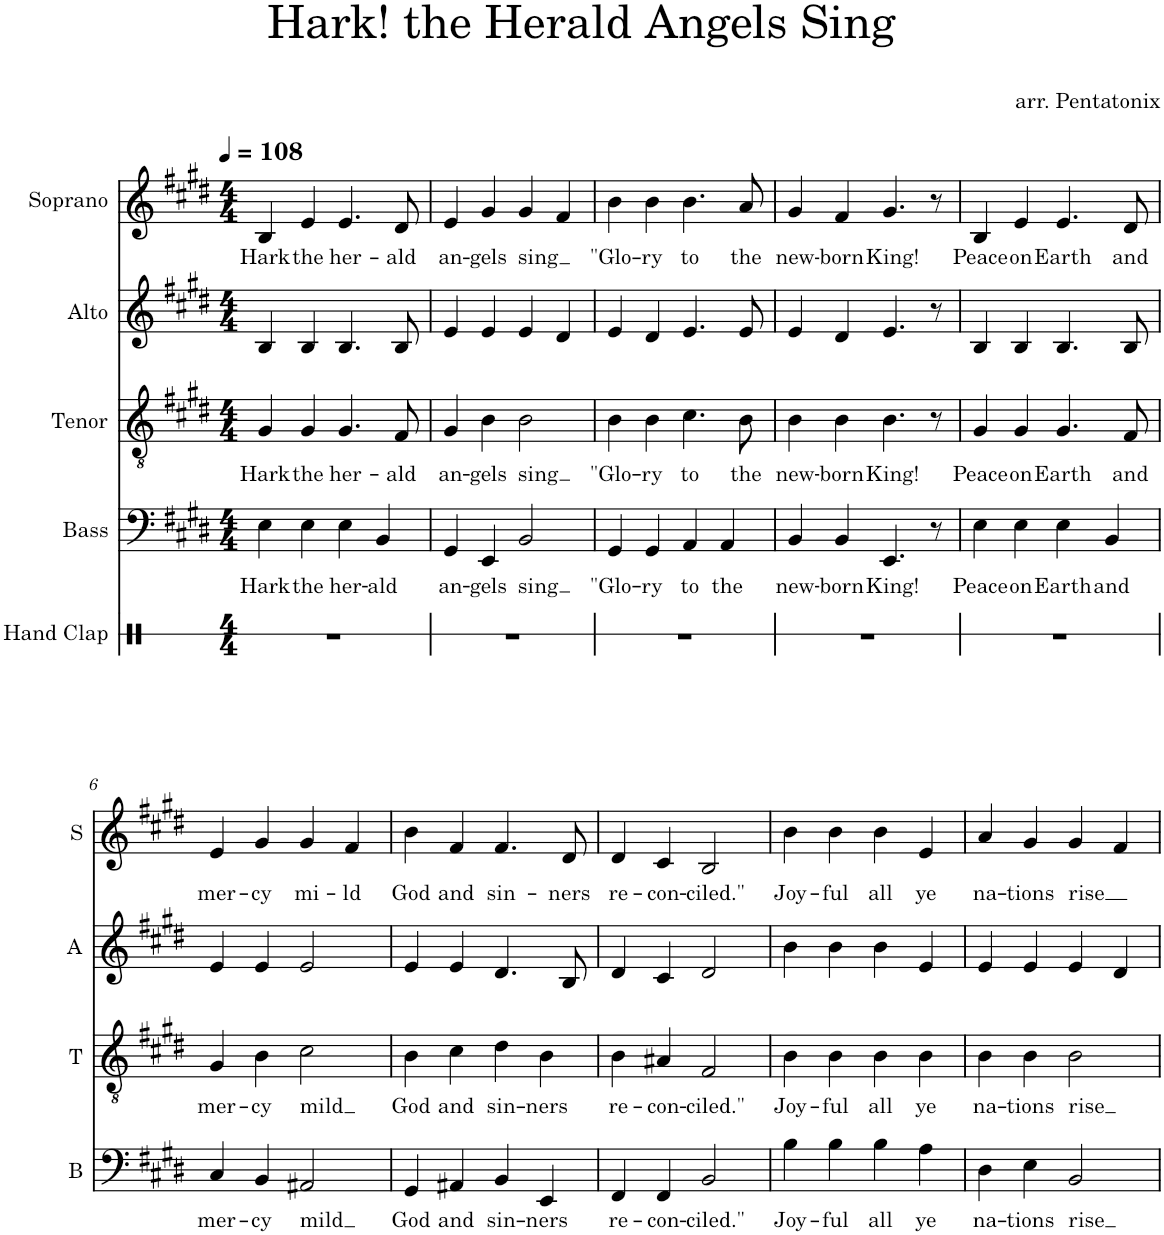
**kern	**kern	**text	**kern	**text	**kern	**kern	**text
*part5	*part4	*part4	*part3	*part3	*part2	*part1	*part1
*staff5	*staff4	*staff4	*staff3	*staff3	*staff2	*staff1	*staff1
*I"Hand Clap	*I"Bass	*	*I"Tenor	*	*I"Alto	*I"Soprano	*
*I'Hd. Clp.	*I'B	*	*I'T	*	*I'A	*I'S	*
*stria1	*	*	*	*	*	*	*
*clefX	*clefF4	*	*clefGv2	*	*clefG2	*clefG2	*
*k[]	*k[f#c#g#d#]	*	*k[f#c#g#d#]	*	*k[f#c#g#d#]	*k[f#c#g#d#]	*
*M4/4	*M4/4	*	*M4/4	*	*M4/4	*M4/4	*
*MM108	*MM108	*	*MM108	*	*MM108	*MM108	*
=1	=1	=1	=1	=1	=1	=1	=1
!	!	!LO:LY:b	!	!LO:LY:b	!	!	!LO:LY:b
1r	4E\	Hark	4G#/	Hark	4B/	4B/	Hark
!	!	!LO:LY:b	!	!LO:LY:b	!	!	!LO:LY:b
.	4E\	the	4G#/	the	4B/	4e/	the
!	!	!LO:LY:b	!	!LO:LY:b	!	!	!LO:LY:b
.	4E\	her-	4.G#/	her-	4.B/	4.e/	her-
!	!	!LO:LY:b	!	!	!	!	!
.	4BB/	-ald	.	.	.	.	.
!	!	!	!	!LO:LY:b	!	!	!LO:LY:b
.	.	.	8F#/	-ald	8B/	8d#/	-ald
=2	=2	=2	=2	=2	=2	=2	=2
!	!	!LO:LY:b	!	!LO:LY:b	!	!	!LO:LY:b
1r	4GG#/	an-	4G#/	an-	4e/	4e/	an-
!	!	!LO:LY:b	!	!LO:LY:b	!	!	!LO:LY:b
.	4EE/	-gels	4B\	-gels	4e/	4g#/	-gels
!	!	!LO:LY:b	!	!LO:LY:b	!	!	!LO:LY:b
.	2BB/	sing	2B\	sing	4e/	4g#/	sing
.	.	.	.	.	4d#/	4f#/	.
=3	=3	=3	=3	=3	=3	=3	=3
!	!	!LO:LY:b	!	!LO:LY:b	!	!	!LO:LY:b
1r	4GG#/	"Glo-	4B\	"Glo-	4e/	4b\	"Glo-
!	!	!LO:LY:b	!	!LO:LY:b	!	!	!LO:LY:b
.	4GG#/	-ry	4B\	-ry	4d#/	4b\	-ry
!	!	!LO:LY:b	!	!LO:LY:b	!	!	!LO:LY:b
.	4AA/	to	4.c#\	to	4.e/	4.b\	to
!	!	!LO:LY:b	!	!	!	!	!
.	4AA/	the	.	.	.	.	.
!	!	!	!	!LO:LY:b	!	!	!LO:LY:b
.	.	.	8B\	the	8e/	8a/	the
=4	=4	=4	=4	=4	=4	=4	=4
!	!	!LO:LY:b	!	!LO:LY:b	!	!	!LO:LY:b
1r	4BB/	new-	4B\	new-	4e/	4g#/	new-
!	!	!LO:LY:b	!	!LO:LY:b	!	!	!LO:LY:b
.	4BB/	-born	4B\	-born	4d#/	4f#/	-born
!	!	!LO:LY:b	!	!LO:LY:b	!	!	!LO:LY:b
.	4.EE/	King!	4.B\	King!	4.e/	4.g#/	King!
.	8r	.	8r	.	8r	8r	.
=5	=5	=5	=5	=5	=5	=5	=5
!	!	!LO:LY:b	!	!LO:LY:b	!	!	!LO:LY:b
1r	4E\	Peace	4G#/	Peace	4B/	4B/	Peace
!	!	!LO:LY:b	!	!LO:LY:b	!	!	!LO:LY:b
.	4E\	on	4G#/	on	4B/	4e/	on
!	!	!LO:LY:b	!	!LO:LY:b	!	!	!LO:LY:b
.	4E\	Earth	4.G#/	Earth	4.B/	4.e/	Earth
!	!	!LO:LY:b	!	!	!	!	!
.	4BB/	and	.	.	.	.	.
!	!	!	!	!LO:LY:b	!	!	!LO:LY:b
.	.	.	8F#/	and	8B/	8d#/	and
!!LO:LB:g=z
=6	=6	=6	=6	=6	=6	=6	=6
!	!	!LO:LY:b	!	!LO:LY:b	!	!	!LO:LY:b
1r	4C#/	mer-	4G#/	mer-	4e/	4e/	mer-
!	!	!LO:LY:b	!	!LO:LY:b	!	!	!LO:LY:b
.	4BB/	-cy	4B\	-cy	4e/	4g#/	-cy
!	!	!LO:LY:b	!	!LO:LY:b	!	!	!LO:LY:b
.	2AA#X/	mild	2c#\	mild	2e/	4g#/	mi-
!	!	!	!	!	!	!	!LO:LY:b
.	.	.	.	.	.	4f#/	-ld
=7	=7	=7	=7	=7	=7	=7	=7
!	!	!LO:LY:b	!	!LO:LY:b	!	!	!LO:LY:b
1r	4GG#/	God	4B\	God	4e/	4b\	God
!	!	!LO:LY:b	!	!LO:LY:b	!	!	!LO:LY:b
.	4AA#X/	and	4c#\	and	4e/	4f#/	and
!	!	!LO:LY:b	!	!LO:LY:b	!	!	!LO:LY:b
.	4BB/	sin-	4d#\	sin-	4.d#/	4.f#/	sin-
!	!	!LO:LY:b	!	!LO:LY:b	!	!	!
.	4EE/	-ners	4B\	-ners	.	.	.
!	!	!	!	!	!	!	!LO:LY:b
.	.	.	.	.	8B/	8d#/	-ners
=8	=8	=8	=8	=8	=8	=8	=8
!	!	!LO:LY:b	!	!LO:LY:b	!	!	!LO:LY:b
1r	4FF#/	re-	4B\	re-	4d#/	4d#/	re-
!	!	!LO:LY:b	!	!LO:LY:b	!	!	!LO:LY:b
.	4FF#/	-con-	4A#X/	-con-	4c#/	4c#/	-con-
!	!	!LO:LY:b	!	!LO:LY:b	!	!	!LO:LY:b
.	2BB/	-ciled."	2F#/	-ciled."	2d#/	2B/	-ciled."
=9	=9	=9	=9	=9	=9	=9	=9
!	!	!LO:LY:b	!	!LO:LY:b	!	!	!LO:LY:b
1r	4B\	Joy-	4B\	Joy-	4b\	4b\	Joy-
!	!	!LO:LY:b	!	!LO:LY:b	!	!	!LO:LY:b
.	4B\	-ful	4B\	-ful	4b\	4b\	-ful
!	!	!LO:LY:b	!	!LO:LY:b	!	!	!LO:LY:b
.	4B\	all	4B\	all	4b\	4b\	all
!	!	!LO:LY:b	!	!LO:LY:b	!	!	!LO:LY:b
.	4A\	ye	4B\	ye	4e/	4e/	ye
=10	=10	=10	=10	=10	=10	=10	=10
!	!	!LO:LY:b	!	!LO:LY:b	!	!	!LO:LY:b
1r	4D#\	na-	4B\	na-	4e/	4a/	na-
!	!	!LO:LY:b	!	!LO:LY:b	!	!	!LO:LY:b
.	4E\	-tions	4B\	-tions	4e/	4g#/	-tions
!	!	!LO:LY:b	!	!LO:LY:b	!	!	!LO:LY:b
.	2BB/	rise	2B\	rise	4e/	4g#/	rise
.	.	.	.	.	4d#/	4f#/	.
=	=	=	=	=	=	=	=
*-	*-	*-	*-	*-	*-	*-	*-
